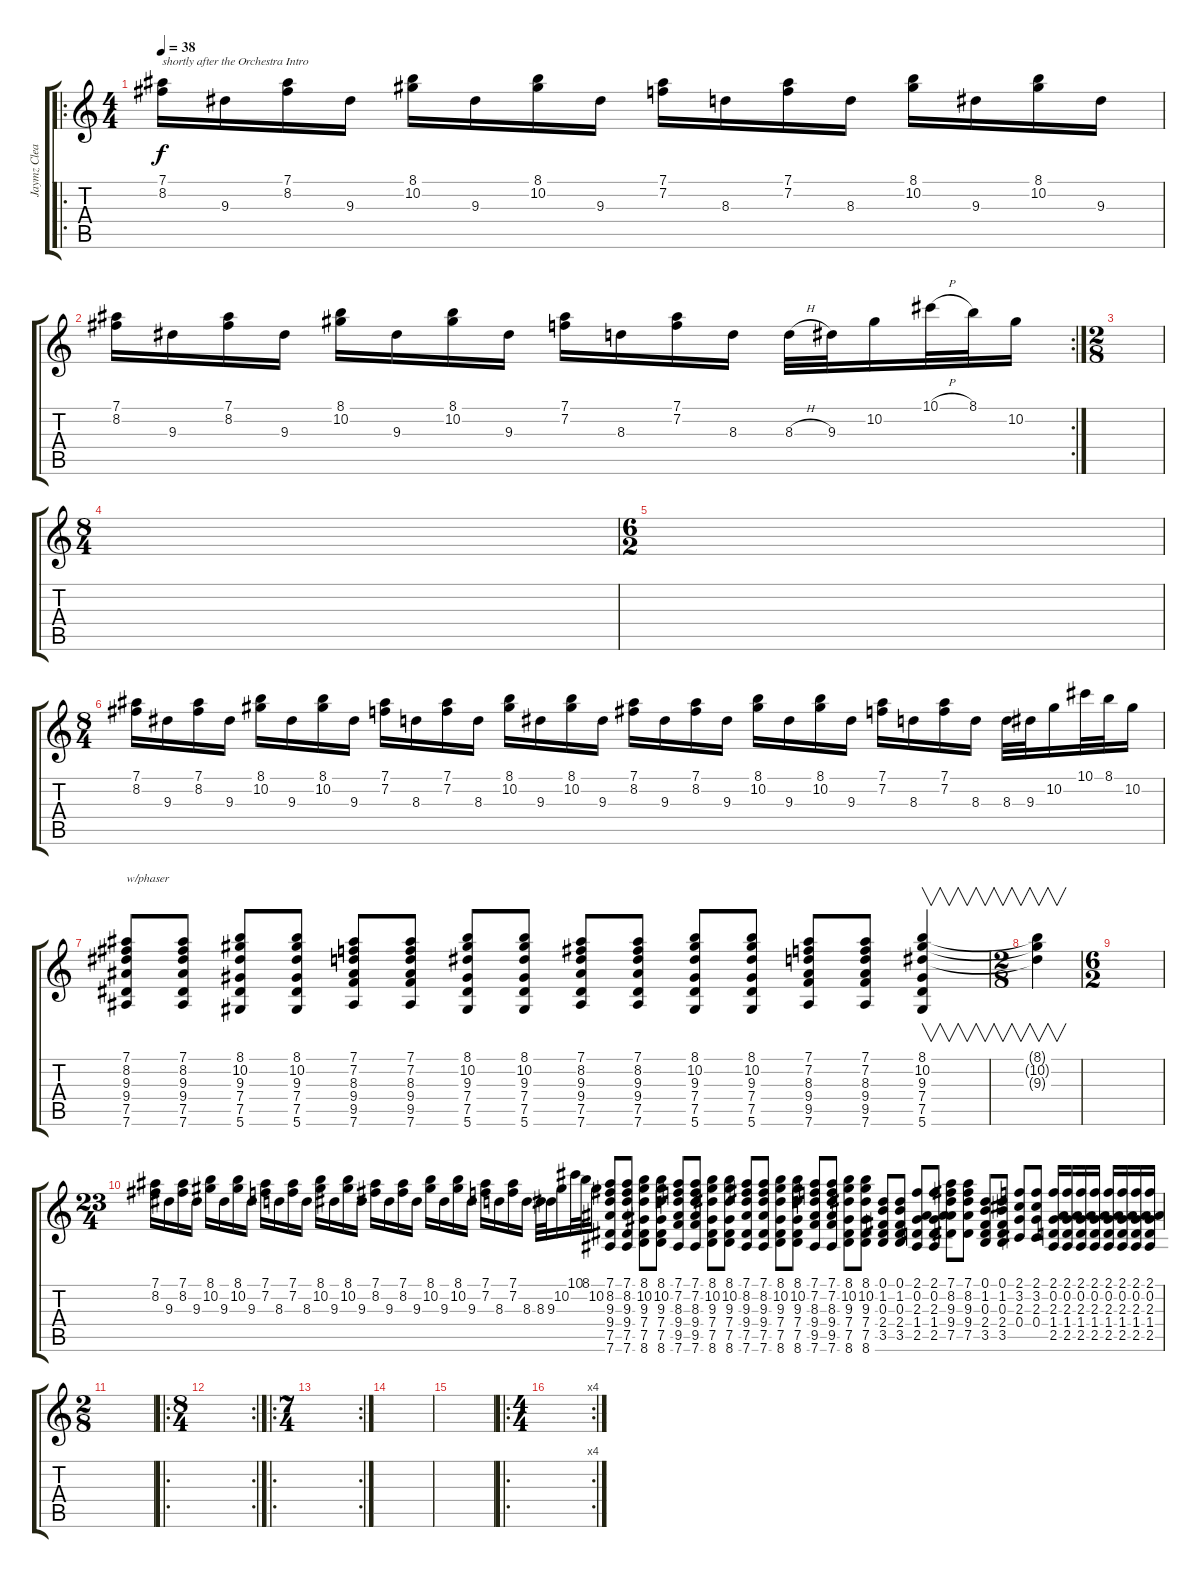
\track ("Jaymz Clean" "Jaymz Clea") {instrument electricguitarjazz}
\staff {score tabs}
\tuning (Eb4 Bb3 Gb3 Db3 Ab2 Eb2) {hide}
\ro
\ts (4 4)
\tempo 38
\clef g2
\ks c
(7.1 8.2).16{txt "shortly after the Orchestra Intro" dy f instrument electricguitarjazz} 9.3.16 (7.1 8.2).16 9.3.16 (8.1 10.2).16 9.3.16 (8.1 10.2).16 9.3.16 (7.1 7.2).16 8.3.16 (7.1 7.2).16 8.3.16 (8.1 10.2).16 9.3.16 (8.1 10.2).16 9.3.16 |
\rc 2
(7.1 8.2).16 9.3.16 (7.1 8.2).16 9.3.16 (8.1 10.2).16 9.3.16 (8.1 10.2).16 9.3.16 (7.1 7.2).16 8.3.16 (7.1 7.2).16 8.3.16 8.3{h}.32 9.3.32 10.2.16 10.1{h}.32 8.1.32 10.2.16 |
\ts (2 8)
|
\ts (8 4)
|
\ts (6 2)
|
\ts (8 4)
(7.1 8.2).16 9.3.16 (7.1 8.2).16 9.3.16 (8.1 10.2).16 9.3.16 (8.1 10.2).16 9.3.16 (7.1 7.2).16 8.3.16 (7.1 7.2).16 8.3.16 (8.1 10.2).16 9.3.16 (8.1 10.2).16 9.3.16 (7.1 8.2).16 9.3.16 (7.1 8.2).16 9.3.16 (8.1 10.2).16 9.3.16 (8.1 10.2).16 9.3.16 (7.1 7.2).16 8.3.16 (7.1 7.2).16 8.3.16 8.3.32 9.3.32 10.2.16 10.1.32 8.1.32 10.2.16 |
(7.1 8.2 9.3 9.4 7.5 7.6).8{txt "w/phaser"} (7.1 8.2 9.3 9.4 7.5 7.6).8 (8.1 10.2 9.3 7.4 7.5 5.6).8 (8.1 10.2 9.3 7.4 7.5 5.6).8 (7.1 7.2 8.3 9.4 9.5 7.6).8 (7.1 7.2 8.3 9.4 9.5 7.6).8 (8.1 10.2 9.3 7.4 7.5 5.6).8 (8.1 10.2 9.3 7.4 7.5 5.6).8 (7.1 8.2 9.3 9.4 7.5 7.6).8 (7.1 8.2 9.3 9.4 7.5 7.6).8 (8.1 10.2 9.3 7.4 7.5 5.6).8 (8.1 10.2 9.3 7.4 7.5 5.6).8 (7.1 7.2 8.3 9.4 9.5 7.6).8 (7.1 7.2 8.3 9.4 9.5 7.6).8 (8.1 10.2 9.3 7.4 7.5 5.6).4{v} |
\ts (2 8)
(8.1{t} 10.2{t} 9.3{t}).4{v} |
\ts (6 2)
|
\ts (23 4)
(7.1 8.2).16 9.3.16 (7.1 8.2).16 9.3.16 (8.1 10.2).16 9.3.16 (8.1 10.2).16 9.3.16 (7.1 7.2).16 8.3.16 (7.1 7.2).16 8.3.16 (8.1 10.2).16 9.3.16 (8.1 10.2).16 9.3.16 (7.1 8.2).16 9.3.16 (7.1 8.2).16 9.3.16 (8.1 10.2).16 9.3.16 (8.1 10.2).16 9.3.16 (7.1 7.2).16 8.3.16 (7.1 7.2).16 8.3.16 8.3.32 9.3.32 10.2.16 10.1.32 8.1.32 10.2.16 (7.1 8.2 9.3 9.4 7.5 7.6).8 (7.1 8.2 9.3 9.4 7.5 7.6).8 (8.1 10.2 9.3 7.4 7.5 8.6).8 (8.1 10.2 9.3 7.4 7.5 8.6).8 (7.1 7.2 8.3 9.4 9.5 7.6).8 (7.1 7.2 8.3 9.4 9.5 7.6).8 (8.1 10.2 9.3 7.4 7.5 8.6).8 (8.1 10.2 9.3 7.4 7.5 8.6).8 (7.1 8.2 9.3 9.4 7.5 7.6).8 (7.1 8.2 9.3 9.4 7.5 7.6).8 (8.1 10.2 9.3 7.4 7.5 8.6).8 (8.1 10.2 9.3 7.4 7.5 8.6).8 (7.1 7.2 8.3 9.4 9.5 7.6).8 (7.1 7.2 8.3 9.4 9.5 7.6).8 (8.1 10.2 9.3 7.4 7.5 8.6).8 (8.1 10.2 9.3 7.4 7.5 8.6).8 (0.1 1.2 0.3 2.4 3.5).8 (0.1 1.2 0.3 2.4 3.5).8 (2.1 0.2 2.3 1.4 2.5).8 (2.1 0.2 2.3 1.4 2.5).8 (7.1 8.2 9.3 9.4 7.5).8 (7.1 8.2 9.3 9.4 7.5).8 (0.1 1.2 0.3 2.4 3.5).8 (0.1 1.2 0.3 2.4 3.5).8 (2.1 3.2 2.3 0.4).8 (2.1 3.2 2.3 0.4).8 (2.1 0.2 2.3 1.4 2.5).16 (2.1 0.2 2.3 1.4 2.5).16 (2.1 0.2 2.3 1.4 2.5).16 (2.1 0.2 2.3 1.4 2.5).16 (2.1 0.2 2.3 1.4 2.5).16 (2.1 0.2 2.3 1.4 2.5).16 (2.1 0.2 2.3 1.4 2.5).16 (2.1 0.2 2.3 1.4 2.5).16 |
\ts (2 8)
|
\ro
\rc 2
\ts (8 4)
|
\ro
\rc 2
\ts (7 4)
|
|
|
\ro
\rc 4
\ts (4 4)
